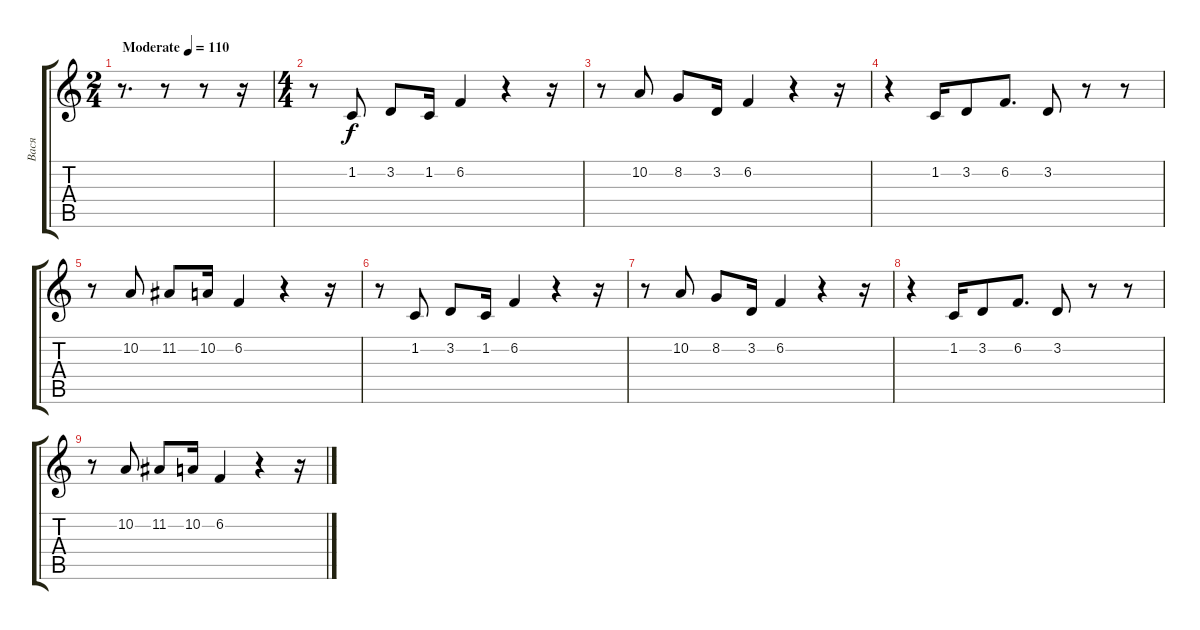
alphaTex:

\track ("Вася" "Вася") {instrument trombone}
\staff {score tabs}
\tuning (E4 B3 G3 D3 A2 E2) {hide}
\ts (2 4)
\tempo (110 "Moderate")
\clef g2
\ks c
r.8{d dy f instrument trombone} r.8 r.8 r.16 |
\ts (4 4)
r.8 1.2.8 3.2.8 1.2.16 6.2.4 r.4 r.16 |
r.8 10.2.8 8.2.8 3.2.16 6.2.4 r.4 r.16 |
r.4 1.2.16 3.2.8 6.2.8{d} 3.2.8 r.8 r.8 |
r.8 10.2.8 11.2.8 10.2.16 6.2.4 r.4 r.16 |
r.8 1.2.8 3.2.8 1.2.16 6.2.4 r.4 r.16 |
r.8 10.2.8 8.2.8 3.2.16 6.2.4 r.4 r.16 |
r.4 1.2.16 3.2.8 6.2.8{d} 3.2.8 r.8 r.8 |
r.8 10.2.8 11.2.8 10.2.16 6.2.4 r.4 r.16
